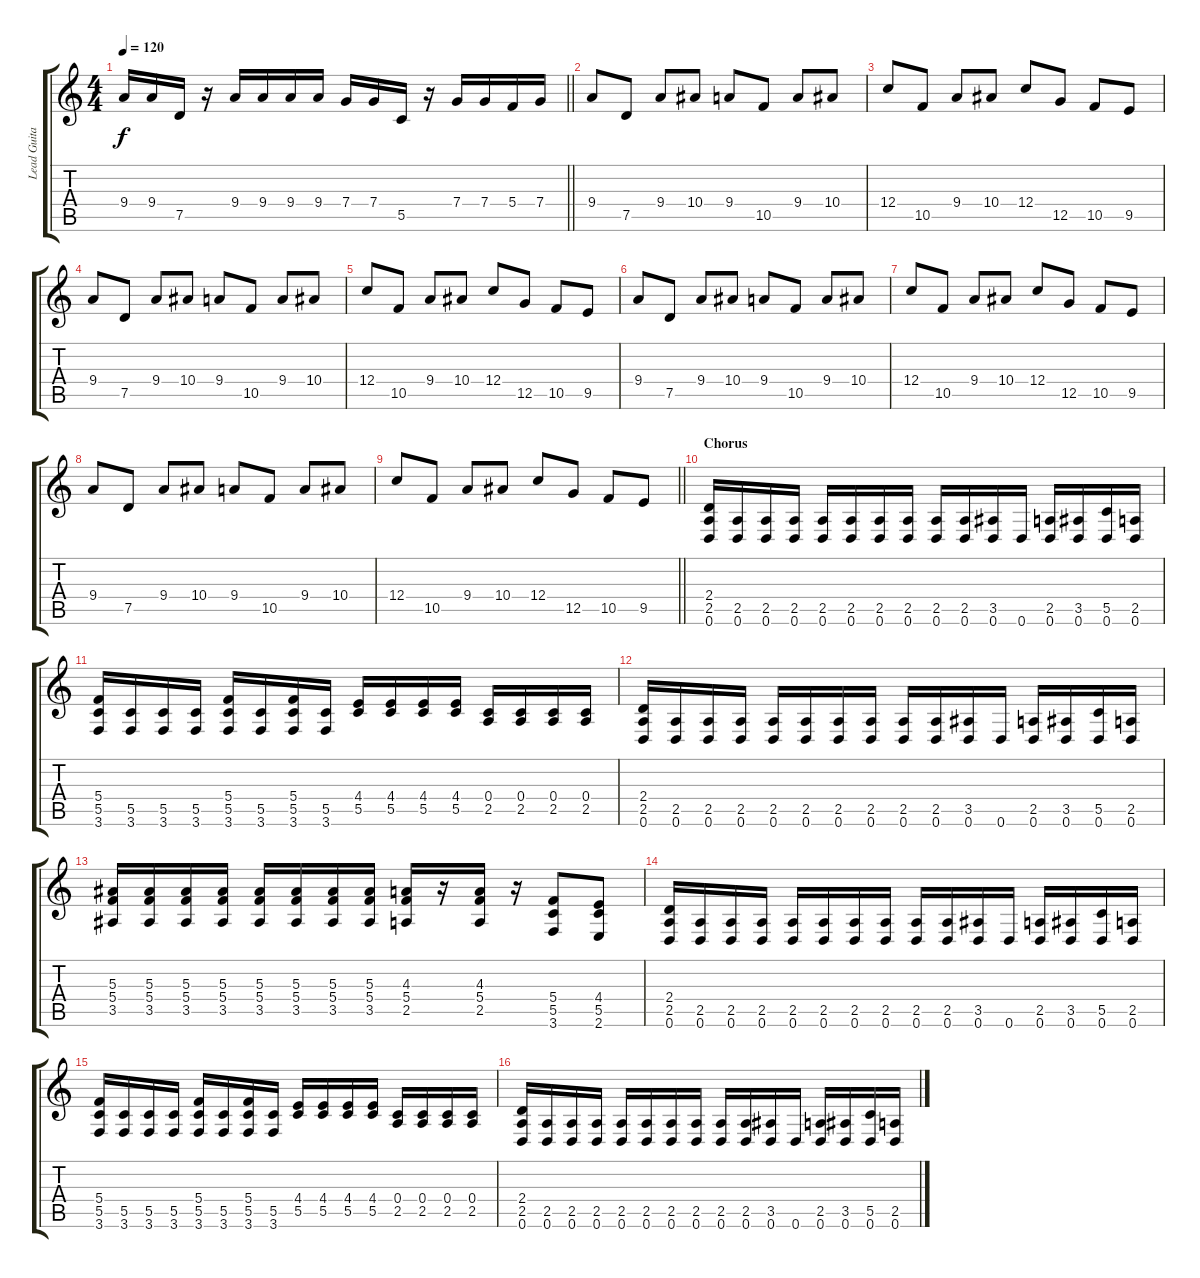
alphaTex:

\track ("Lead Guitar" "Lead Guita") {instrument distortionguitar}
\staff {score tabs}
\tuning (D4 A3 F3 C3 G2 D2) {hide}
\ts (4 4)
\tempo 120
\clef g2
\barLineRight lightlight
\ks c
9.4.16{dy f} 9.4.16 7.5.16 r.16 9.4.16 9.4.16 9.4.16 9.4.16 7.4.16 7.4.16 5.5.16 r.16 7.4.16 7.4.16 5.4.16 7.4.16 |
\section ("" "")
9.4.8 7.5.8 9.4.8 10.4.8 9.4.8 10.5.8 9.4.8 10.4.8 |
12.4.8 10.5.8 9.4.8 10.4.8 12.4.8 12.5.8 10.5.8 9.5.8 |
9.4.8 7.5.8 9.4.8 10.4.8 9.4.8 10.5.8 9.4.8 10.4.8 |
12.4.8 10.5.8 9.4.8 10.4.8 12.4.8 12.5.8 10.5.8 9.5.8 |
9.4.8 7.5.8 9.4.8 10.4.8 9.4.8 10.5.8 9.4.8 10.4.8 |
12.4.8 10.5.8 9.4.8 10.4.8 12.4.8 12.5.8 10.5.8 9.5.8 |
9.4.8 7.5.8 9.4.8 10.4.8 9.4.8 10.5.8 9.4.8 10.4.8 |
\barLineRight lightlight
12.4.8 10.5.8 9.4.8 10.4.8 12.4.8 12.5.8 10.5.8 9.5.8 |
\section ("" "Chorus")
(2.4 2.5 0.6).16 (2.5 0.6).16 (2.5 0.6).16 (2.5 0.6).16 (2.5 0.6).16 (2.5 0.6).16 (2.5 0.6).16 (2.5 0.6).16 (2.5 0.6).16 (2.5 0.6).16 (3.5 0.6).16 0.6.16 (2.5 0.6).16 (3.5 0.6).16 (5.5 0.6).16 (2.5 0.6).16 |
(5.4 5.5 3.6).16 (5.5 3.6).16 (5.5 3.6).16 (5.5 3.6).16 (5.4 5.5 3.6).16 (5.5 3.6).16 (5.4 5.5 3.6).16 (5.5 3.6).16 (4.4 5.5).16 (4.4 5.5).16 (4.4 5.5).16 (4.4 5.5).16 (0.4 2.5).16 (0.4 2.5).16 (0.4 2.5).16 (0.4 2.5).16 |
(2.4 2.5 0.6).16 (2.5 0.6).16 (2.5 0.6).16 (2.5 0.6).16 (2.5 0.6).16 (2.5 0.6).16 (2.5 0.6).16 (2.5 0.6).16 (2.5 0.6).16 (2.5 0.6).16 (3.5 0.6).16 0.6.16 (2.5 0.6).16 (3.5 0.6).16 (5.5 0.6).16 (2.5 0.6).16 |
(5.3 5.4 3.5).16 (5.3 5.4 3.5).16 (5.3 5.4 3.5).16 (5.3 5.4 3.5).16 (5.3 5.4 3.5).16 (5.3 5.4 3.5).16 (5.3 5.4 3.5).16 (5.3 5.4 3.5).16 (4.3 5.4 2.5).16 r.16 (4.3 5.4 2.5).16 r.16 (5.4 5.5 3.6).8 (4.4 5.5 2.6).8 |
(2.4 2.5 0.6).16 (2.5 0.6).16 (2.5 0.6).16 (2.5 0.6).16 (2.5 0.6).16 (2.5 0.6).16 (2.5 0.6).16 (2.5 0.6).16 (2.5 0.6).16 (2.5 0.6).16 (3.5 0.6).16 0.6.16 (2.5 0.6).16 (3.5 0.6).16 (5.5 0.6).16 (2.5 0.6).16 |
(5.4 5.5 3.6).16 (5.5 3.6).16 (5.5 3.6).16 (5.5 3.6).16 (5.4 5.5 3.6).16 (5.5 3.6).16 (5.4 5.5 3.6).16 (5.5 3.6).16 (4.4 5.5).16 (4.4 5.5).16 (4.4 5.5).16 (4.4 5.5).16 (0.4 2.5).16 (0.4 2.5).16 (0.4 2.5).16 (0.4 2.5).16 |
(2.4 2.5 0.6).16 (2.5 0.6).16 (2.5 0.6).16 (2.5 0.6).16 (2.5 0.6).16 (2.5 0.6).16 (2.5 0.6).16 (2.5 0.6).16 (2.5 0.6).16 (2.5 0.6).16 (3.5 0.6).16 0.6.16 (2.5 0.6).16 (3.5 0.6).16 (5.5 0.6).16 (2.5 0.6).16
